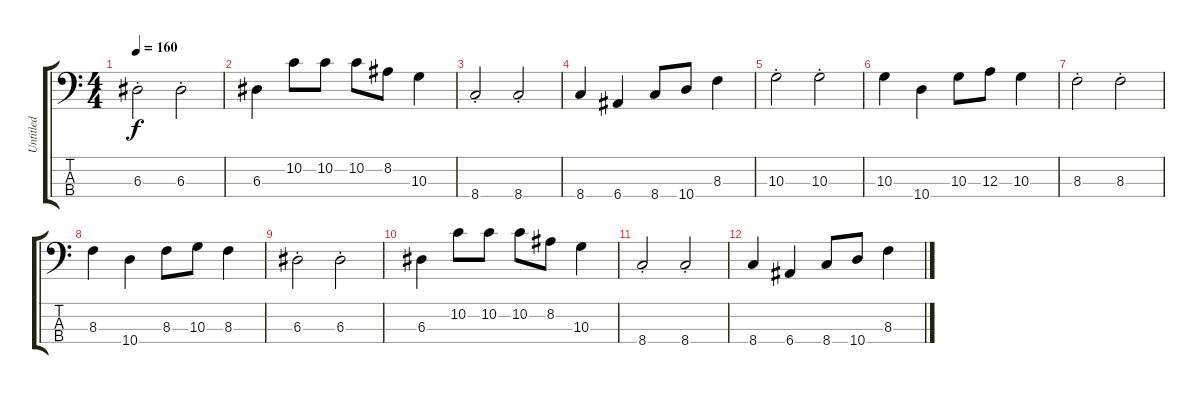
\track ("Untitled" "Untitled") {instrument electricbassfinger}
\staff {score tabs}
\tuning (G2 D2 A1 E1) {hide}
\ts (4 4)
\tempo 160
\clef f4
\ks c
6.3{st}.2{dy f} 6.3{st}.2 |
6.3.4 10.2.8 10.2.8 10.2.8 8.2.8 10.3.4 |
8.4{st}.2 8.4{st}.2 |
8.4.4 6.4.4 8.4.8 10.4.8 8.3.4 |
10.3{st}.2 10.3{st}.2 |
10.3.4 10.4.4 10.3.8 12.3.8 10.3.4 |
8.3{st}.2 8.3{st}.2 |
8.3.4 10.4.4 8.3.8 10.3.8 8.3.4 |
6.3{st}.2 6.3{st}.2 |
6.3.4 10.2.8 10.2.8 10.2.8 8.2.8 10.3.4 |
8.4{st}.2 8.4{st}.2 |
8.4.4 6.4.4 8.4.8 10.4.8 8.3.4
